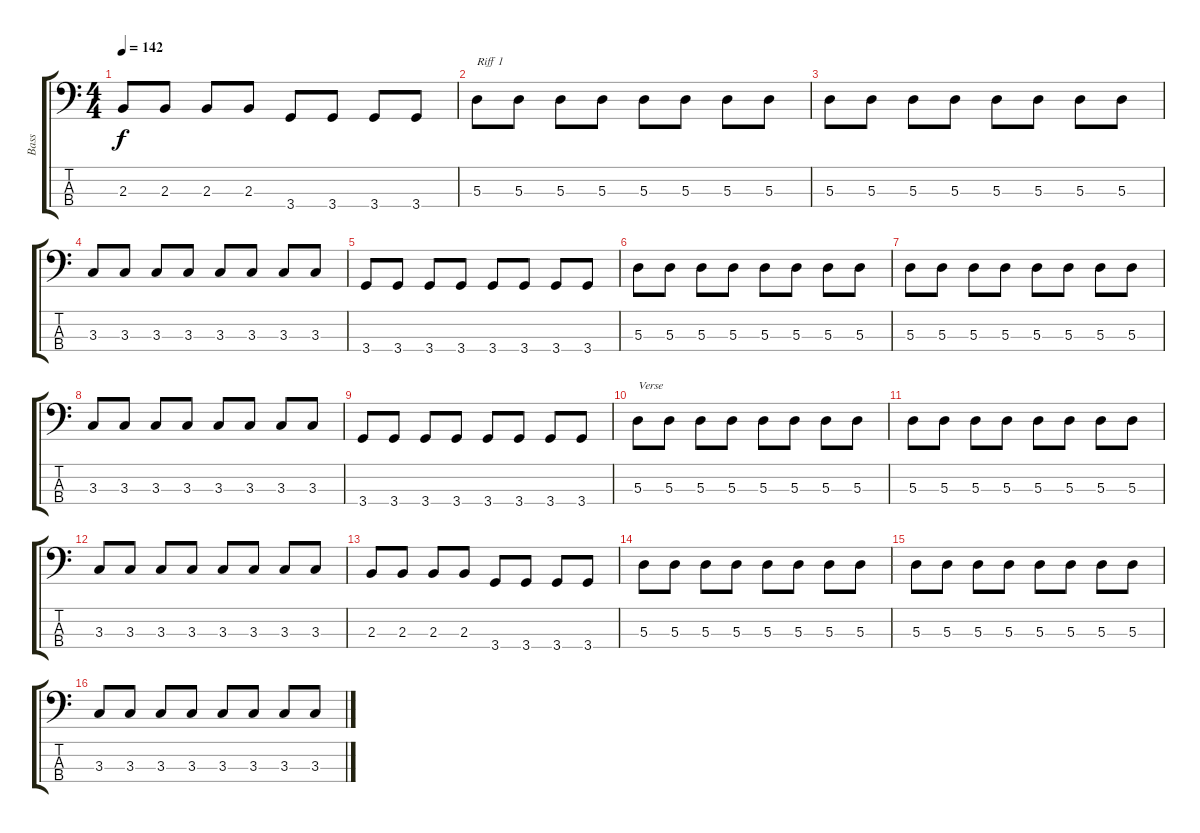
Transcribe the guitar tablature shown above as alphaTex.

\track ("Bass" "Bass") {instrument electricbasspick}
\staff {score tabs}
\tuning (G2 D2 A1 E1) {hide}
\ts (4 4)
\tempo 142
\clef f4
\ks c
2.3.8{dy f} 2.3.8 2.3.8 2.3.8 3.4.8 3.4.8 3.4.8 3.4.8 |
5.3.8{txt "Riff 1"} 5.3.8 5.3.8 5.3.8 5.3.8 5.3.8 5.3.8 5.3.8 |
5.3.8 5.3.8 5.3.8 5.3.8 5.3.8 5.3.8 5.3.8 5.3.8 |
3.3.8 3.3.8 3.3.8 3.3.8 3.3.8 3.3.8 3.3.8 3.3.8 |
3.4.8 3.4.8 3.4.8 3.4.8 3.4.8 3.4.8 3.4.8 3.4.8 |
5.3.8 5.3.8 5.3.8 5.3.8 5.3.8 5.3.8 5.3.8 5.3.8 |
5.3.8 5.3.8 5.3.8 5.3.8 5.3.8 5.3.8 5.3.8 5.3.8 |
3.3.8 3.3.8 3.3.8 3.3.8 3.3.8 3.3.8 3.3.8 3.3.8 |
3.4.8 3.4.8 3.4.8 3.4.8 3.4.8 3.4.8 3.4.8 3.4.8 |
5.3.8{txt "Verse"} 5.3.8 5.3.8 5.3.8 5.3.8 5.3.8 5.3.8 5.3.8 |
5.3.8 5.3.8 5.3.8 5.3.8 5.3.8 5.3.8 5.3.8 5.3.8 |
3.3.8 3.3.8 3.3.8 3.3.8 3.3.8 3.3.8 3.3.8 3.3.8 |
2.3.8 2.3.8 2.3.8 2.3.8 3.4.8 3.4.8 3.4.8 3.4.8 |
5.3.8 5.3.8 5.3.8 5.3.8 5.3.8 5.3.8 5.3.8 5.3.8 |
5.3.8 5.3.8 5.3.8 5.3.8 5.3.8 5.3.8 5.3.8 5.3.8 |
3.3.8 3.3.8 3.3.8 3.3.8 3.3.8 3.3.8 3.3.8 3.3.8
